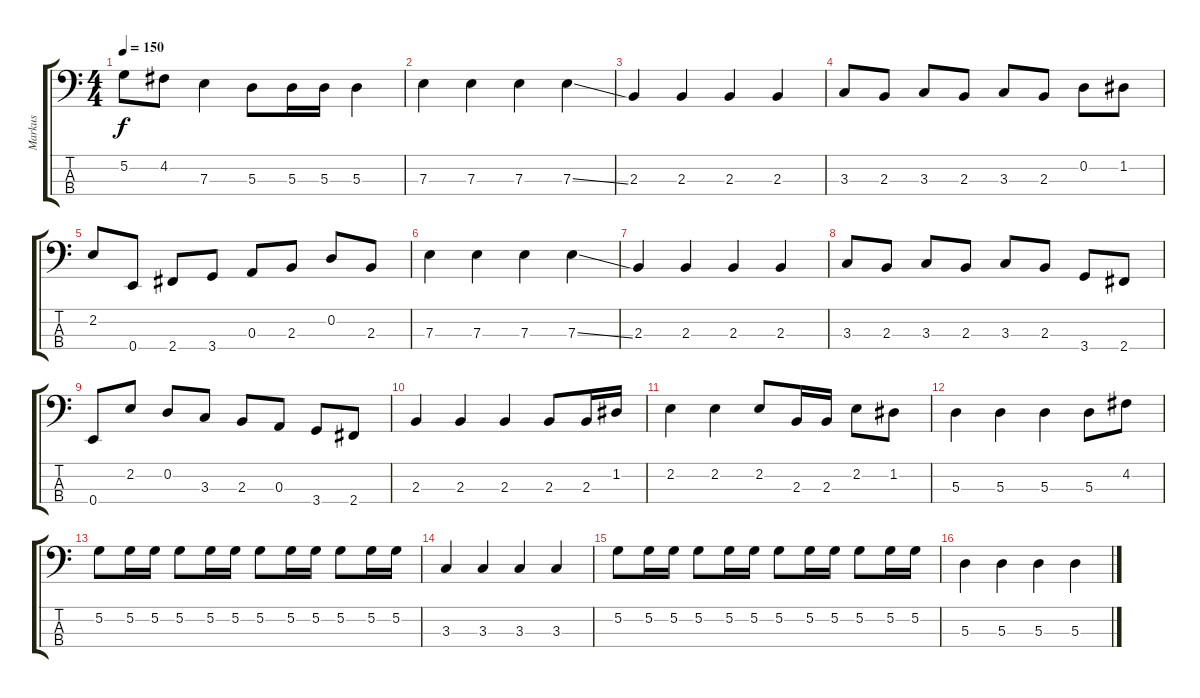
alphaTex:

\track ("Markus" "Markus") {instrument electricbassfinger}
\staff {score tabs}
\tuning (G2 D2 A1 E1) {hide}
\ts (4 4)
\tempo 150
\clef f4
\ks c
5.2{t}.8{dy f} 4.2.8 7.3.4 5.3.8 5.3.16 5.3.16 5.3.4 |
7.3.4 7.3.4 7.3.4 7.3{ss}.4 |
2.3.4 2.3.4 2.3.4 2.3.4 |
3.3.8 2.3.8 3.3.8 2.3.8 3.3.8 2.3.8 0.2.8 1.2.8 |
2.2.8 0.4.8 2.4.8 3.4.8 0.3.8 2.3.8 0.2.8 2.3.8 |
7.3.4 7.3.4 7.3.4 7.3{ss}.4 |
2.3.4 2.3.4 2.3.4 2.3.4 |
3.3.8 2.3.8 3.3.8 2.3.8 3.3.8 2.3.8 3.4.8 2.4.8 |
0.4.8 2.2.8 0.2.8 3.3.8 2.3.8 0.3.8 3.4.8 2.4.8 |
2.3.4 2.3.4 2.3.4 2.3.8 2.3.16 1.2.16 |
2.2.4 2.2.4 2.2.8 2.3.16 2.3.16 2.2.8 1.2.8 |
5.3.4 5.3.4 5.3.4 5.3.8 4.2.8 |
5.2.8 5.2.16 5.2.16 5.2.8 5.2.16 5.2.16 5.2.8 5.2.16 5.2.16 5.2.8 5.2.16 5.2.16 |
3.3.4 3.3.4 3.3.4 3.3.4 |
5.2.8 5.2.16 5.2.16 5.2.8 5.2.16 5.2.16 5.2.8 5.2.16 5.2.16 5.2.8 5.2.16 5.2.16 |
5.3.4 5.3.4 5.3.4 5.3.4
